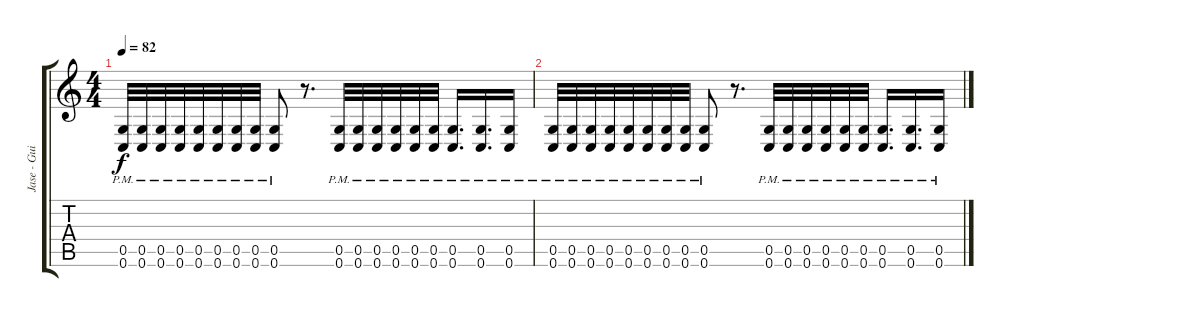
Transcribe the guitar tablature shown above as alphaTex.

\track ("Jase - Guitar" "Jase - Gui") {instrument overdrivenguitar}
\staff {score tabs}
\tuning (D4 A3 F3 C3 G2 C2) {hide}
\ts (4 4)
\tempo 82
\clef g2
\ks c
(0.5{pm} 0.6{pm}).32{dy f} (0.5{pm} 0.6{pm}).32 (0.5{pm} 0.6{pm}).32 (0.5{pm} 0.6{pm}).32 (0.5{pm} 0.6{pm}).32 (0.5{pm} 0.6{pm}).32 (0.5{pm} 0.6{pm}).32 (0.5{pm} 0.6{pm}).32 (0.5{pm} 0.6{pm}).8 r.8{d} (0.5{pm} 0.6{pm}).32 (0.5{pm} 0.6{pm}).32 (0.5{pm} 0.6{pm}).32 (0.5{pm} 0.6{pm}).32 (0.5{pm} 0.6{pm}).32 (0.5{pm} 0.6{pm}).32 (0.5{pm} 0.6{pm}).16{d} (0.5{pm} 0.6{pm}).16{d} (0.5{pm} 0.6{pm}).16 |
(0.5{pm} 0.6{pm}).32 (0.5{pm} 0.6{pm}).32 (0.5{pm} 0.6{pm}).32 (0.5{pm} 0.6{pm}).32 (0.5{pm} 0.6{pm}).32 (0.5{pm} 0.6{pm}).32 (0.5{pm} 0.6{pm}).32 (0.5{pm} 0.6{pm}).32 (0.5{pm} 0.6{pm}).8 r.8{d} (0.5{pm} 0.6{pm}).32 (0.5{pm} 0.6{pm}).32 (0.5{pm} 0.6{pm}).32 (0.5{pm} 0.6{pm}).32 (0.5{pm} 0.6{pm}).32 (0.5{pm} 0.6{pm}).32 (0.5{pm} 0.6{pm}).16{d} (0.5{pm} 0.6{pm}).16{d} (0.5{pm} 0.6{pm}).16
